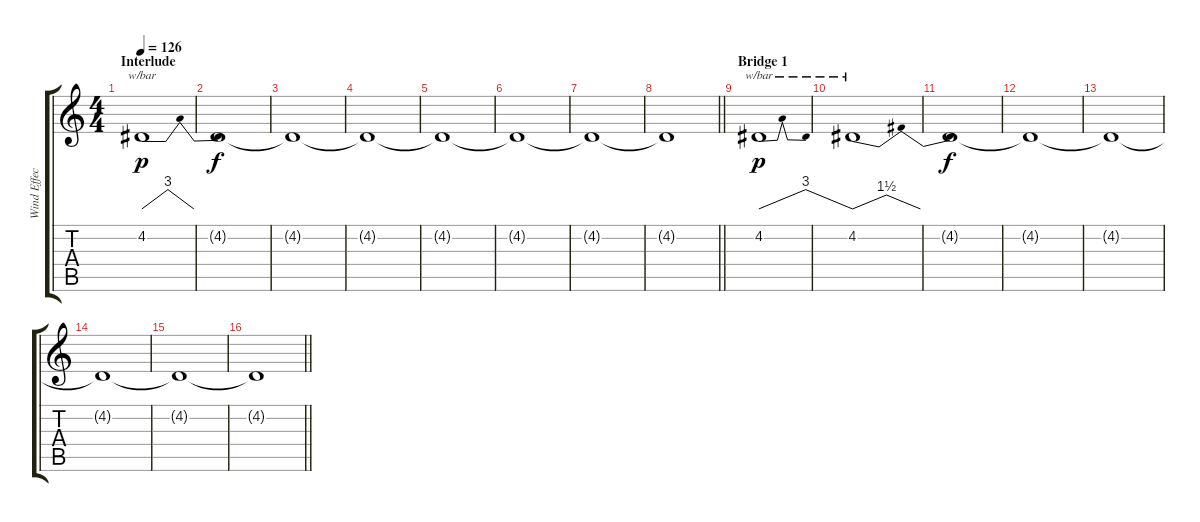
\track ("Wind Effect" "Wind Effec") {instrument applause}
\staff {score tabs}
\tuning (E4 B3 G3 D3 A2 E2) {hide}
\ts (4 4)
\section ("" "Interlude")
\tempo 126
\clef g2
\ks c
4.2.1{tbe (dip default 0 0 30 12 60 0) dy p} |
4.2{t}.1{dy f} |
4.2{t}.1 |
4.2{t}.1 |
4.2{t}.1 |
4.2{t}.1 |
4.2{t}.1 |
\barLineRight lightlight
4.2{t}.1 |
\section ("" "Bridge 1")
4.2.1{tbe (dip default 0 0 30 12 60 0) dy p} |
4.2.1{tbe (dip default 0 0 30 6 60 0)} |
4.2{t}.1{dy f} |
4.2{t}.1 |
4.2{t}.1 |
4.2{t}.1 |
4.2{t}.1 |
\barLineRight lightlight
4.2{t}.1
